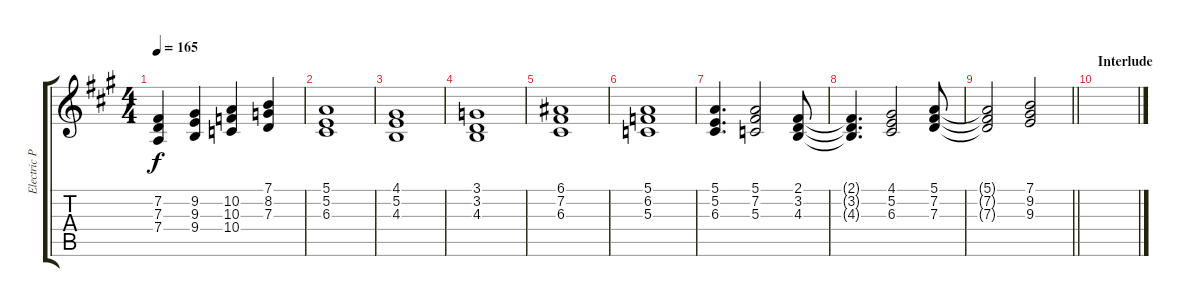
\track ("Electric Piano" "Electric P") {instrument electricgrandpiano}
\staff {score tabs}
\tuning (E4 B3 G3 D3 A2 E2) {hide}
\ts (4 4)
\tempo 165
\clef g2
\ks a
(7.2 7.3 7.4).4{dy f} (9.2 9.3 9.4).4 (10.2 10.3 10.4).4 (7.1 8.2 7.3).4 |
(5.1 5.2 6.3).1 |
(4.1 5.2 4.3).1 |
(3.1 3.2 4.3).1 |
(6.1 7.2 6.3).1 |
(5.1 6.2 5.3).1 |
(5.1 5.2 6.3).4{d} (5.1 7.2 5.3).2 (2.1 3.2 4.3).8 |
(2.1{t} 3.2{t} 4.3{t}).4{d} (4.1 5.2 6.3).2 (5.1 7.2 7.3).8 |
\barLineRight lightlight
(5.1{t} 7.2{t} 7.3{t}).2 (7.1 9.2 9.3).2 |
\section ("" "Interlude")
